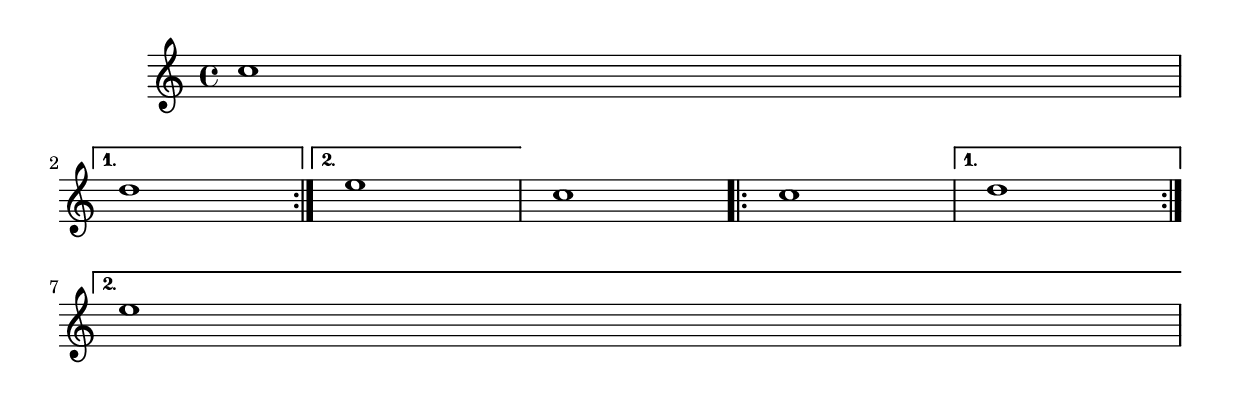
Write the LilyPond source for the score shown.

\version "2.3.4"

\header{
texidoc="
Across linebreaks, the left edge of a first and second alternative
bracket should be equal.
"
}

    \paper { raggedright= ##t }

\score  {

\context Staff\relative c''  {
	\repeat "volta" 2 { c1 \break } \alternative { d e }
	c1
	\repeat "volta" 2 { c1 } \alternative { { d \break}  e }

}
}

